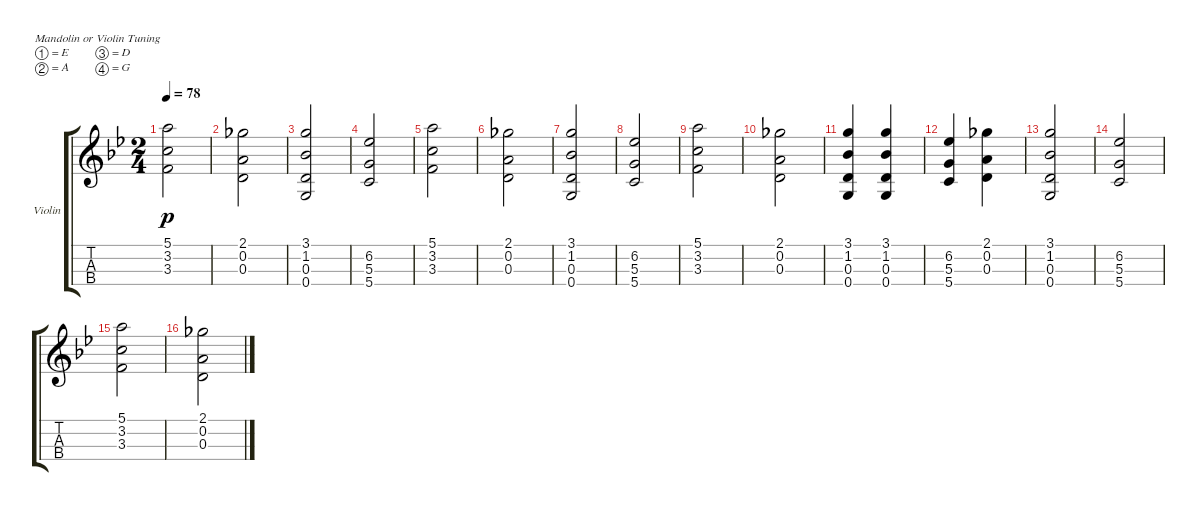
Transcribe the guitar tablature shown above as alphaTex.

\defaultSystemsLayout 4
\bracketExtendMode groupsimilarinstruments
\firstSystemTrackNameOrientation horizontal
\otherSystemsTrackNameOrientation horizontal
\track ("Света" "Violin") {instrument violin}
\staff {score tabs}
\tuning (E5 A4 D4 G3)
\ts (2 4)
\tempo 78
\clef g2
\ks gminor
(3.3 3.2 5.1).2{dy p} |
(0.3 0.2 2.1).2 |
(0.4 0.3 1.2 3.1).2 |
(5.4 5.3 6.2).2 |
(3.3 3.2 5.1).2 |
(0.3 0.2 2.1).2 |
(0.4 0.3 1.2 3.1).2 |
(5.4 5.3 6.2).2 |
(3.3 3.2 5.1).2 |
(0.3 0.2 2.1).2 |
(0.4 0.3 1.2 3.1).4 (0.4 0.3 1.2 3.1).4 |
(5.4 5.3 6.2).4 (0.3 0.2 2.1).4 |
(0.4 0.3 1.2 3.1).2 |
(5.4 5.3 6.2).2 |
(3.3 3.2 5.1).2 |
(0.3 0.2 2.1).2
